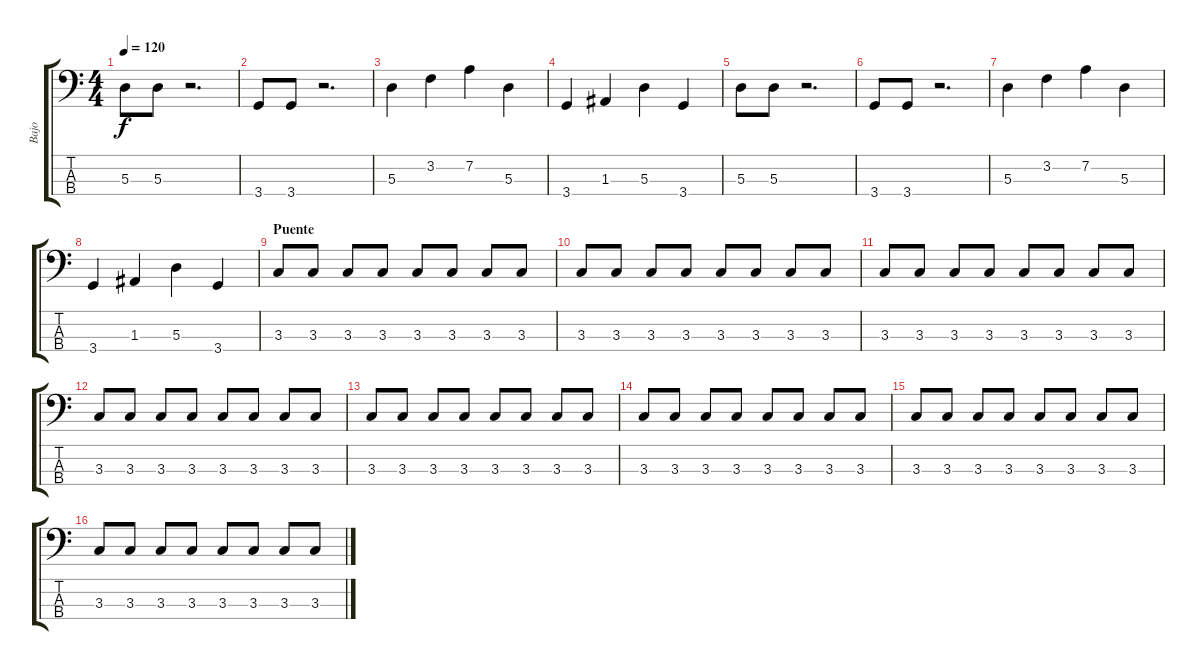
\track ("Bajo" "Bajo") {instrument acousticguitarnylon}
\staff {score tabs}
\tuning (G2 D2 A1 E1) {hide}
\ts (4 4)
\tempo 120
\clef f4
\ks c
5.3.8{dy f} 5.3.8 r.2{d} |
3.4.8 3.4.8 r.2{d} |
5.3.4 3.2.4 7.2.4 5.3.4 |
3.4.4 1.3.4 5.3.4 3.4.4 |
5.3.8 5.3.8 r.2{d} |
3.4.8 3.4.8 r.2{d} |
5.3.4 3.2.4 7.2.4 5.3.4 |
3.4.4 1.3.4 5.3.4 3.4.4 |
\section ("" "Puente")
3.3.8 3.3.8 3.3.8 3.3.8 3.3.8 3.3.8 3.3.8 3.3.8 |
3.3.8 3.3.8 3.3.8 3.3.8 3.3.8 3.3.8 3.3.8 3.3.8 |
3.3.8 3.3.8 3.3.8 3.3.8 3.3.8 3.3.8 3.3.8 3.3.8 |
3.3.8 3.3.8 3.3.8 3.3.8 3.3.8 3.3.8 3.3.8 3.3.8 |
3.3.8 3.3.8 3.3.8 3.3.8 3.3.8 3.3.8 3.3.8 3.3.8 |
3.3.8 3.3.8 3.3.8 3.3.8 3.3.8 3.3.8 3.3.8 3.3.8 |
3.3.8 3.3.8 3.3.8 3.3.8 3.3.8 3.3.8 3.3.8 3.3.8 |
3.3.8 3.3.8 3.3.8 3.3.8 3.3.8 3.3.8 3.3.8 3.3.8
